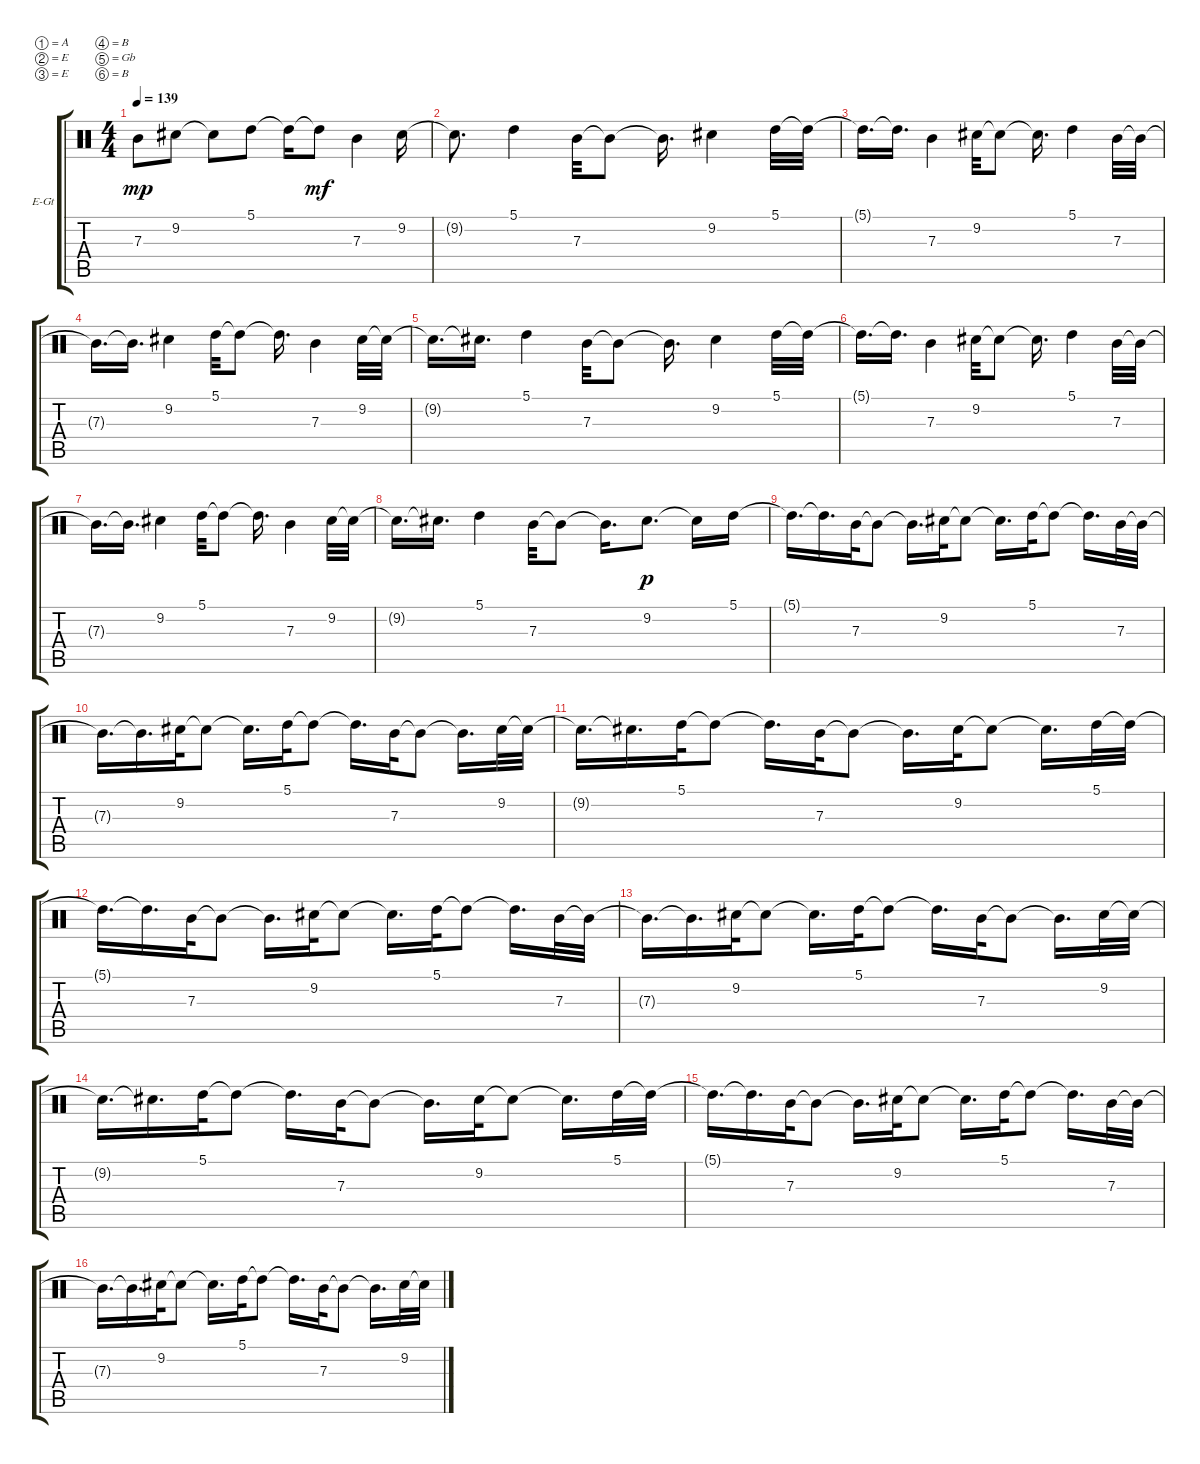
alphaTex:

\bracketExtendMode groupsimilarinstruments
\firstSystemTrackNameOrientation horizontal
\otherSystemsTrackNameOrientation horizontal
\track ("Danny Lead" "E-Gt") {instrument electricguitarclean}
\staff {score tabs}
\tuning (A3 E3 E3 B2 Gb2 B1)
\ts (4 4)
\tempo 139
\clef neutral
\scale
0.333333
\ks c
7.3{t}.8{dy mp} 9.2.8 9.2{t}.8 5.1.8 5.1{t}.16 5.1{t}.8{dy mf} 7.3.4 9.2.16 |
\scale
0.333333 9.2{t}.8{d} 5.1.4 7.3.32 7.3{t}.8 7.3{t}.16{d} 9.2.4 5.1.32 5.1{t}.32 |
\scale
0.333333 5.1{t}.16{d} 5.1{t}.16{d} 7.3.4 9.2.32 9.2{t}.8 9.2{t}.16{d} 5.1.4 7.3.32 7.3{t}.32 |
\scale
0.333333 7.3{t}.16{d} 7.3{t}.16{d} 9.2.4 5.1.32 5.1{t}.8 5.1{t}.16{d} 7.3.4 9.2.32 9.2{t}.32 |
\scale
0.333333 9.2{t}.16{d} 9.2{t}.16{d} 5.1.4 7.3.32 7.3{t}.8 7.3{t}.16{d} 9.2.4 5.1.32 5.1{t}.32 |
\scale
0.333333 5.1{t}.16{d} 5.1{t}.16{d} 7.3.4 9.2.32 9.2{t}.8 9.2{t}.16{d} 5.1.4 7.3.32 7.3{t}.32 |
\scale
0.333333 7.3{t}.16{d} 7.3{t}.16{d} 9.2.4 5.1.32 5.1{t}.8 5.1{t}.16{d} 7.3.4 9.2.32 9.2{t}.32 |
\scale
0.333333 9.2{t}.16{d} 9.2{t}.16{d} 5.1.4 7.3.32 7.3{t}.8 7.3{t}.16{d} 9.2.8{d dy p} 9.2{t}.16 5.1.16 |
\scale
0.333333 5.1{t}.16{d} 5.1{t}.16{d} 7.3.32 7.3{t}.8 7.3{t}.16{d} 9.2.32 9.2{t}.8 9.2{t}.16{d} 5.1.32 5.1{t}.8 5.1{t}.16{d} 7.3.32 7.3{t}.32 |
\scale
0.333333 7.3{t}.16{d} 7.3{t}.16{d} 9.2.32 9.2{t}.8 9.2{t}.16{d} 5.1.32 5.1{t}.8 5.1{t}.16{d} 7.3.32 7.3{t}.8 7.3{t}.16{d} 9.2.32 9.2{t}.32 |
\scale
0.333333 9.2{t}.16{d} 9.2{t}.16{d} 5.1.32 5.1{t}.8 5.1{t}.16{d} 7.3.32 7.3{t}.8 7.3{t}.16{d} 9.2.32 9.2{t}.8 9.2{t}.16{d} 5.1.32 5.1{t}.32 |
\scale
0.333333 5.1{t}.16{d} 5.1{t}.16{d} 7.3.32 7.3{t}.8 7.3{t}.16{d} 9.2.32 9.2{t}.8 9.2{t}.16{d} 5.1.32 5.1{t}.8 5.1{t}.16{d} 7.3.32 7.3{t}.32 |
\scale
0.333333 7.3{t}.16{d} 7.3{t}.16{d} 9.2.32 9.2{t}.8 9.2{t}.16{d} 5.1.32 5.1{t}.8 5.1{t}.16{d} 7.3.32 7.3{t}.8 7.3{t}.16{d} 9.2.32 9.2{t}.32 |
\scale
0.333333 9.2{t}.16{d} 9.2{t}.16{d} 5.1.32 5.1{t}.8 5.1{t}.16{d} 7.3.32 7.3{t}.8 7.3{t}.16{d} 9.2.32 9.2{t}.8 9.2{t}.16{d} 5.1.32 5.1{t}.32 |
\scale
0.333333 5.1{t}.16{d} 5.1{t}.16{d} 7.3.32 7.3{t}.8 7.3{t}.16{d} 9.2.32 9.2{t}.8 9.2{t}.16{d} 5.1.32 5.1{t}.8 5.1{t}.16{d} 7.3.32 7.3{t}.32 |
\scale
0.333333 7.3{t}.16{d} 7.3{t}.16{d} 9.2.32 9.2{t}.8 9.2{t}.16{d} 5.1.32 5.1{t}.8 5.1{t}.16{d} 7.3.32 7.3{t}.8 7.3{t}.16{d} 9.2.32 9.2{t}.32
